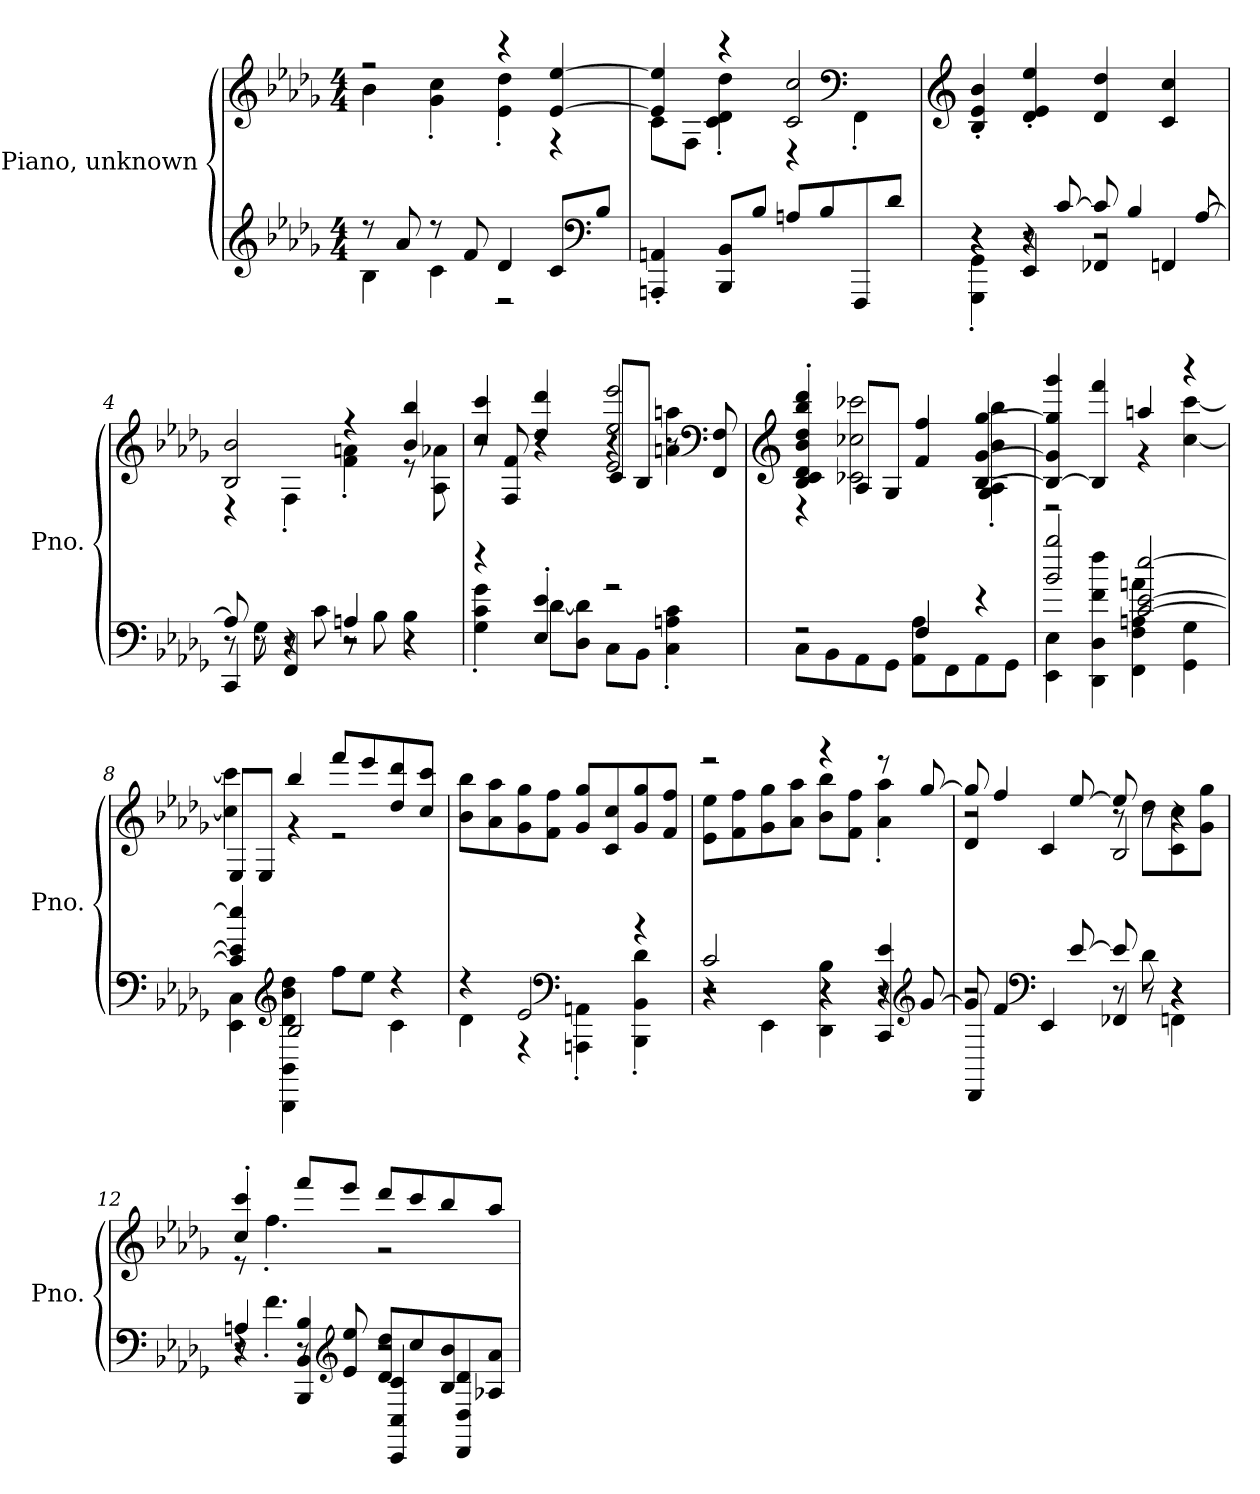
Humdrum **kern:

**kern	**kern
*part1	*part1
*staff2	*staff1
*I"Piano, unknown	*
*I'Pno.	*
*clefG2	*clefG2
*k[b-e-a-d-g-]	*k[b-e-a-d-g-]
*M4/4	*M4/4
*MM120	*MM120
=1	=1
*^	*^
8r	4B-\	2r	4b-\
8a-/	.	.	.
8r	4c\	.	4g-\' 4cc\'
8f/	.	.	.
4d-/	2r	4r	4e-\' 4dd-\'
8c/L	.	[4e-/ [4ee-/	4r
*clefF4	*	*	*
8B-/J	.	.	.
*v	*v	*	*
=2	=2	=2
4AAAn/' 4AAn/'	4e-/] 4ee-/]	8c\L
.	.	8F\J
8BBB-/ 8BB-/L	4r	4c\' 4d-\' 4dd-\'
8B-/J	.	.
8An/L	2c/ 2cc/	4r
8B-/	.	.
*	*clefF4	*
8FFF/	.	4FF'\
8d-/J	.	.
*	*v	*v
=3	=3
*	*clefG2
*^	*
*	*^	*
4r	4GGG-\' 4GG-\'	4r	4B-/' 4e-/' 4b-/'
8r	4r	4EE-/	4d-/' 4e-/' 4ee-/'
[8c/	.	.	.
8c/]	2r	4FF-X/	4d-/ 4dd-/
4B-/	.	.	.
.	.	4FFn/	4c/ 4cc/
[8A-/	.	.	.
!!LO:LB:g=z
=4	=4	=4	=4
*	*	*	*^
8A-/]	8r	4CC/	2B-/ 2b-/	4r
8r	8G-\	.	.	.
4r	8r	4FF/	.	4F'\
.	8c\	.	.	.
2r	8r	4An/	4r	4f\' 4an\'
.	8B-\	.	.	.
.	4B-\	4r	4b-/ 4bb-/	8r
.	.	.	.	8A-\ 8a-X\
*	*v	*v	*	*
=5	=5	=5	=5
*	*	*	*^
4r	4G-\' 4c\' 4g-\'	4cc/ 4ccc/	2r	8r
.	.	.	.	8F/ 8f/
4E-/' 4e-/'	[8d-\L	4r	.	4dd-/ 4ddd-/
.	8D-\ 8d-\]J	.	.	.
2r	8C\L	2e-/ 2ee-/ 2eee-/	4r	8c/L
.	8BB-\J	.	.	8B-/J
.	4C\' 4An\' 4c\'	.	4an\ 4aan\	8r
*	*	*clefF4	*	*
.	.	.	.	8FF/ 8F/
*	*	*v	*v	*v
=6	=6	=6
*	*	*clefG2
*	*	*^
2r	8C\L	4B-/' 4c/' 4d-/' 4b-/' 4dd-/' 4bb-/' 4ddd-/'	4r
.	8BB-\	.	.
.	8AA-\	8A-/L	2c-X\ 2cc-X\ 2ccc-X\
.	8GG-\J	8G-/J	.
4F/	8AA-\ 8A-\L	4f/ 4ff/	.
.	8FF\	.	.
4r	8AA-\	[4B-/ [4g-/ [4gg-/	4G-\' 4A-\' 4b-\' 4bb-\'
.	8GG-\J	.	.
=7	=7	=7	=7
2b-/ 2bb-/	4EE-\ 4E-\	4B-/_ 4g-/] 4gg-/] 4ggg-/	2r
.	4DD-\ 4D-\ 4f\ 4ff\	4B-/] 4fff/	.
[2c/ [2e-/ [2ee-/	4FF\ 4F\ 4An\ 4an\	4aan/	4r
.	4GG-\ 4G-\	4r	[4cc\ [4ccc\
!!LO:LB:g=z	!!
=8	=8	=8	=8
4c/] 4e-/] 4ee-/]	4EE-\ 4C\	8E-/L	4cc\] 4ccc\]
.	.	8E-/J	.
*clefG2	*	*	*
2B-/	4BBB-\ 4BB-\ 4d-\ 4b-\ 4dd-\	4bb-/	4r
.	8ff\L	8fff/L	2r
.	8ee-\J	8eee-/	.
4r	4c\	8dd-/ 8ddd-/	.
.	.	8cc/ 8ccc/J	.
*	*	*v	*v
=9	=9	=9
4r	4d-\	8b-\ 8bb-\L
.	.	8a-\ 8aa-\
2e-/	4r	8g-\ 8gg-\
.	.	8f\ 8ff\J
*clefF4	*	*
.	4AAAn\' 4AAn\'	8g-/ 8gg-/L
.	.	8c/ 8cc/
4r	4BBB-\' 4BB-\' 4d-\'	8g-/ 8gg-/
.	.	8f/ 8ff/J
=10	=10	=10
*	*^	*^
2r	4r	2c/	2r	8e-\ 8ee-\L
.	.	.	.	8f\ 8ff\
.	4EE-\	.	.	8g-\ 8gg-\
.	.	.	.	8a-\ 8aa-\J
4r	4DD-\ 4B-\	4r	4r	8b-\ 8bb-\L
.	.	.	.	8f\ 8ff\J
8r	4r	4CC/ 4e-/	8r	4a-\' 4aa-\'
*clefG2	*	*	*	*
[8g-/	.	.	[8gg-/	.
!!LO:LB:g=z
=11	=11	=11	=11	=11
*	*	*	*	*^
8g-/]	2r	4DD-/	8gg-/]	2r	4d-/
4f/	.	.	4ff/	.	.
*clefF4	*	*	*	*	*
.	.	4EE-/	.	.	4c/
[8e-/	.	.	[8ee-/	.	.
8e-/]	8r	4FF-X/	8ee-/]	8r	2B-/
8r	8d-\	.	8r	8dd-\L	.
4r	4FFn\	4r	4r	8c\ 8cc\	.
.	.	.	.	8g-\ 8gg-\J	.
*	*	*	*	*v	*v
=12	=12	=12	=12	=12
4r	8r	4An/	4cc/' 4ccc/'	8r
.	4.f'\	.	.	4.ff'\
8r	.	4BBB-/ 4BB-/ 4B-/	8fff/L	.
*clefG2	*	*	*	*
8e-/ 8ee-/	.	.	8eee-/J	.
8d-/ 8dd-/L	2r	4CC/ 4C/ 4c/	8ddd-/L	2r
8cc/	.	.	8ccc/	.
8B-/ 8b-/	.	4DD-/ 4D-/ 4d-/	8bb-/	.
8A-X/ 8a-/J	.	.	8aa-/J	.
*v	*v	*v	*	*
*	*v	*v
=	=
*-	*-
